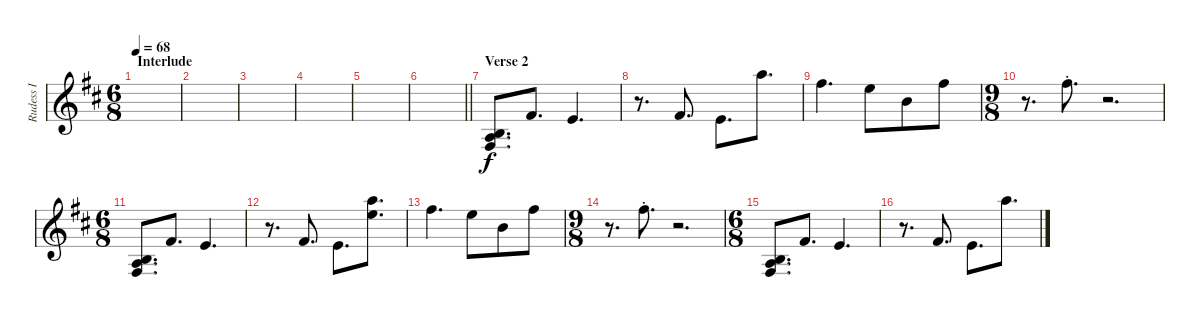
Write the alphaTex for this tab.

\track ("Rudess I" "Rudess I") {instrument brightacousticpiano}
\staff {score}
\tuning (E4 B3 G3 D3 A2 E2 B1) {hide}
\ts (6 8)
\section ("" "Interlude")
\tempo 68
\clef g2
\ks d
|
|
|
|
|
\barLineRight lightlight
|
\section ("" "Verse 2")
(4.3 4.4 12.5).8{d volume 9 instrument orchestralharp} 2.1.8{d} 0.1.4{d} |
r.8{d} 2.1.8{d} 0.1.8{d} 17.1.8{d} |
14.1.4{d} 12.1.8 7.1.8 14.1.8 |
\ts (9 8)
r.8{d} 14.1{st}.8{d} r.2{d} |
\ts (6 8)
(4.3 4.4 12.5).8{d} 2.1.8{d} 0.1.4{d} |
r.8{d} 2.1.8{d} 0.1.8{d} (17.1 17.2).8{d} |
14.1.4{d} 12.1.8 7.1.8 14.1.8 |
\ts (9 8)
r.8{d} 14.1{st}.8{d} r.2{d} |
\ts (6 8)
(4.3 4.4 12.5).8{d} 2.1.8{d} 0.1.4{d} |
r.8{d} 2.1.8{d} 0.1.8{d} 17.1.8{d}
